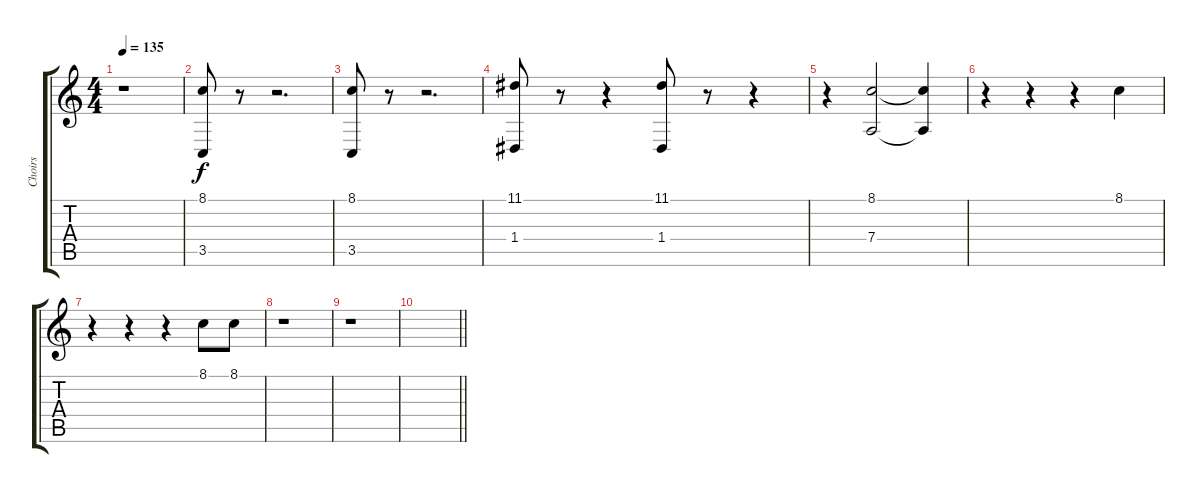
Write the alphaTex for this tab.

\track ("Choirs" "Choirs") {instrument choiraahs}
\staff {score tabs}
\tuning (E4 B3 G3 D3 A2 E2) {hide}
\ts (4 4)
\tempo 135
\clef g2
\ks c
r.1{dy f} |
(8.1 3.5).8 r.8 r.2{d} |
(8.1 3.5).8 r.8 r.2{d} |
(11.1 1.4).8 r.8 r.4 (11.1 1.4).8 r.8 r.4 |
r.4 (8.1 7.4).2 (8.1{t} 7.4{t}).4 |
r.4 r.4 r.4 8.1.4 |
r.4 r.4 r.4 8.1.8 8.1.8 |
r.1 |
r.1 |
\barLineRight lightlight
